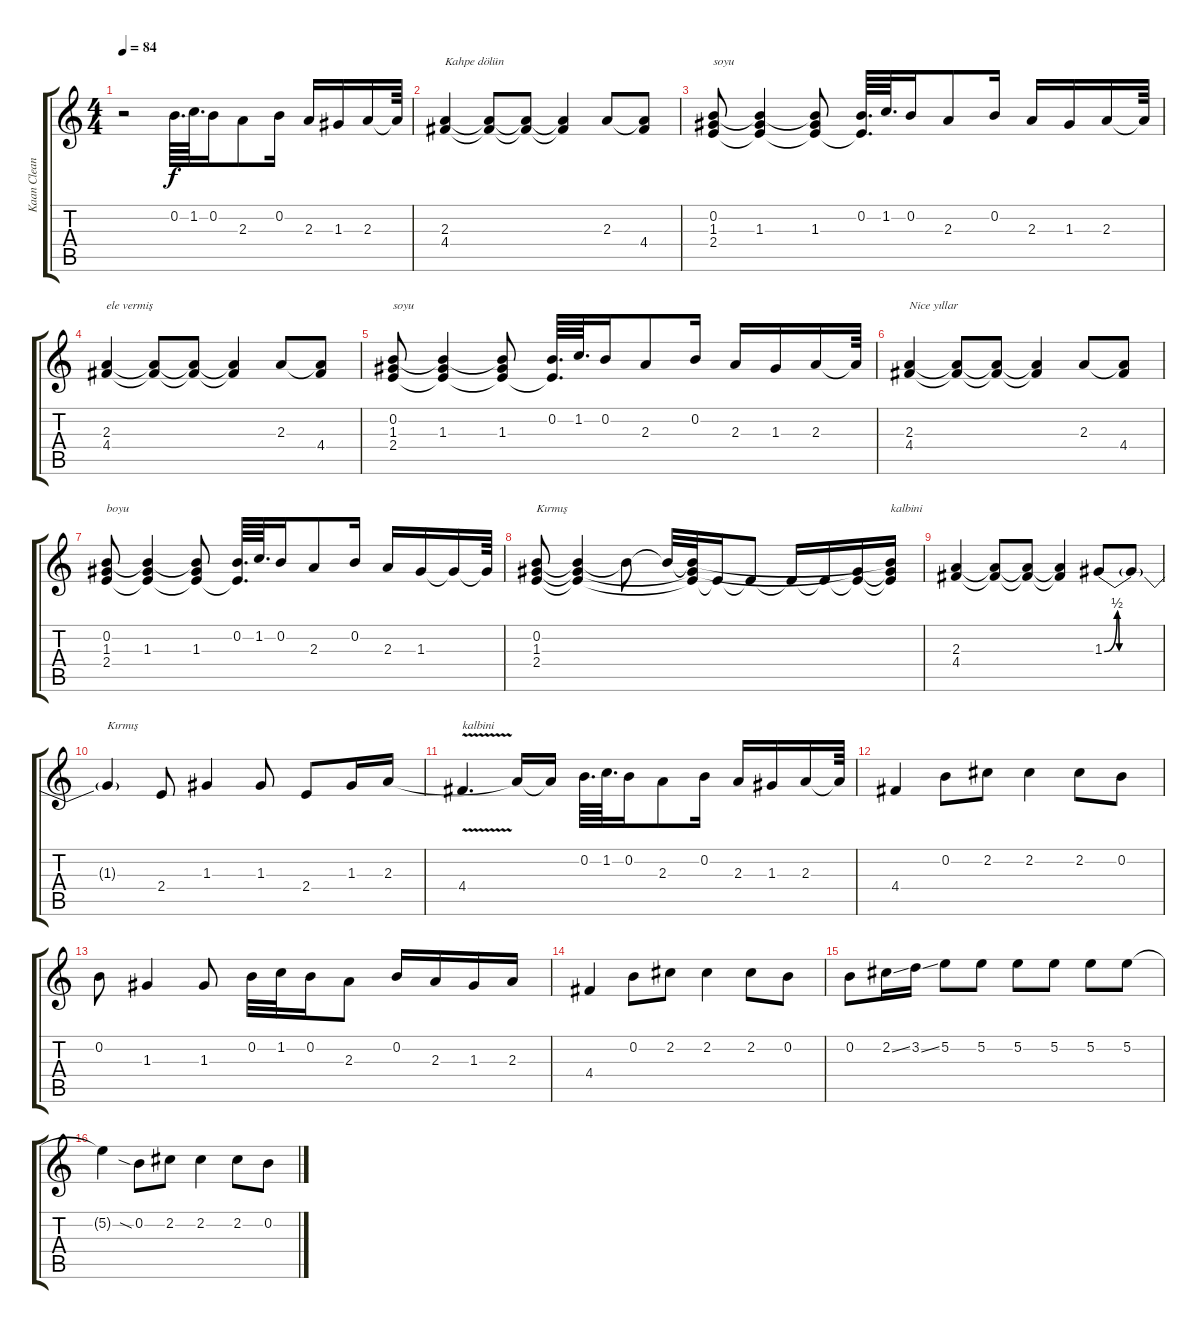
\track ("Kaan Clean" "Kaan Clean") {instrument electricguitarclean}
\staff {score tabs}
\tuning (E4 B3 G3 D3 A2 E2) {hide}
\ts (4 4)
\tempo 84
\clef g2
\ks c
r.2{dy f instrument electricguitarclean} 0.2.64{d} 1.2.64{d} 0.2.16 2.3.8 0.2.16 2.3.16 1.3.16 2.3.16 2.3{t}.64 |
(2.3 4.4).4{txt "Kahpe dölün"} (2.3{t} 4.4{t}).8 (2.3{t} 4.4{t}).8 (2.3{t} 4.4{t}).4 2.3.8 (2.3{t} 4.4).8 |
(0.2 1.3 2.4).8{txt "soyu"} (0.2{t} 1.3 2.4{t}).4 (0.2{t} 1.3 2.4{t}).8 (0.2 2.4{t}).64{d} 1.2.64{d} 0.2.16 2.3.8 0.2.16 2.3.16 1.3.16 2.3.16 2.3{t}.64 |
(2.3 4.4).4{txt "ele vermiş"} (2.3{t} 4.4{t}).8 (2.3{t} 4.4{t}).8 (2.3{t} 4.4{t}).4 2.3.8 (2.3{t} 4.4).8 |
(0.2 1.3 2.4).8{txt "soyu"} (0.2{t} 1.3 2.4{t}).4 (0.2{t} 1.3 2.4{t}).8 (0.2 2.4{t}).64{d} 1.2.64{d} 0.2.16 2.3.8 0.2.16 2.3.16 1.3.16 2.3.16 2.3{t}.64 |
(2.3 4.4).4{txt "Nice yıllar"} (2.3{t} 4.4{t}).8 (2.3{t} 4.4{t}).8 (2.3{t} 4.4{t}).4 2.3.8 (2.3{t} 4.4).8 |
(0.2 1.3 2.4).8{txt "boyu"} (0.2{t} 1.3 2.4{t}).4 (0.2{t} 1.3 2.4{t}).8 (0.2 2.4{t}).64{d} 1.2.64{d} 0.2.16 2.3.8 0.2.16 2.3.16 1.3.16 1.3{t}.16 1.3{t}.64 |
(0.2 1.3 2.4).8{txt "Kırmış "} (0.2{t} 1.3{t} 2.4{t}).4 0.2{t}.8 0.2{t}.32 (0.2{t} 1.3{t} 2.4{t}).32 2.4{t}.16 2.4{t}.8 2.4{t}.16 2.4{t}.16 (1.3{t} 2.4{t}).16 (0.2{t} 1.3{t} 2.4{t}).16{txt "kalbini"} |
(2.3 4.4).4 (2.3{t} 4.4{t}).8 (2.3{t} 4.4{t}).8 (2.3{t} 4.4{t}).4 1.3{be (custom 0 0 13 2 15 0 17 0 23 0 35 0 60 0)}.8 1.3{t}.8 |
1.3{t}.4{txt "Kırmış "} 2.4.8 1.3.4 1.3.8 2.4.8 1.3.16 2.3.16 |
4.4{v}.4{d txt "kalbini"} 2.3{t}.16 2.3{t}.16 0.2.64{d} 1.2.64{d} 0.2.16 2.3.8 0.2.16 2.3.16 1.3.16 2.3.16 2.3{t}.64 |
4.4.4 0.2.8 2.2.8 2.2.4 2.2.8 0.2.8 |
0.2.8 1.3.4 1.3.8 0.2.32 1.2.32 0.2.16 2.3.8 0.2.16 2.3.16 1.3.16 2.3.16 |
4.4.4 0.2.8 2.2.8 2.2.4 2.2.8 0.2.8 |
0.2.8 2.2{ss}.16 3.2{ss}.16 5.2.8 5.2.8 5.2.8 5.2.8 5.2.8 5.2.8 |
5.2{t}.4 0.2{sia}.8 2.2.8 2.2.4 2.2.8 0.2.8
